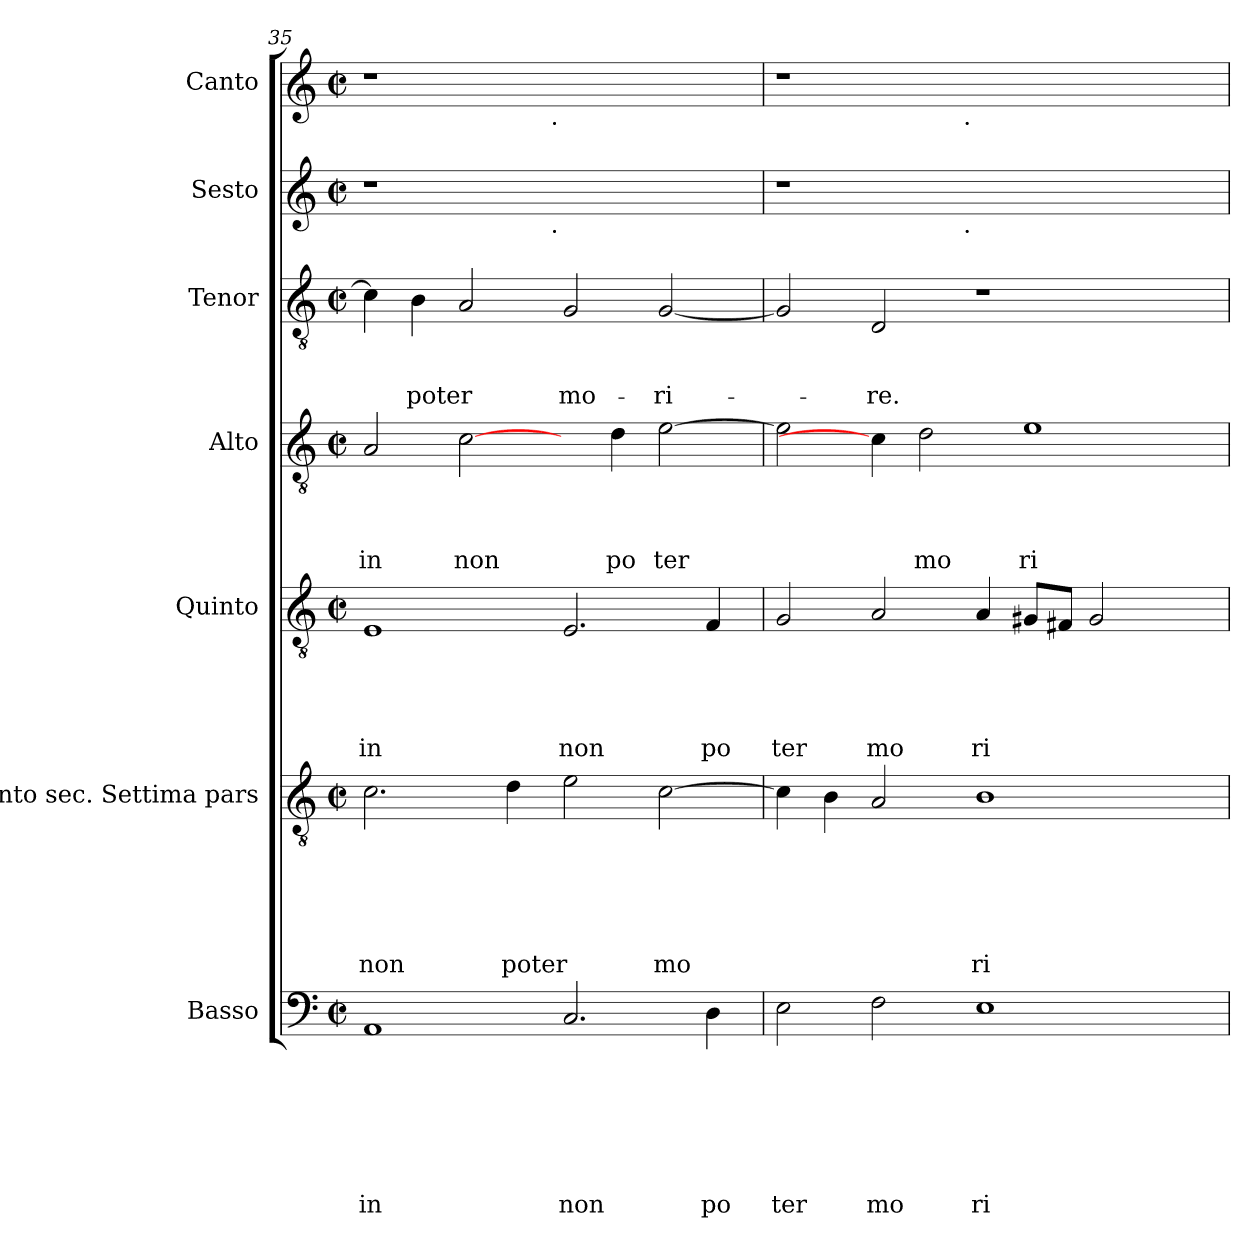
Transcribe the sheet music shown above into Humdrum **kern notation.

**kern	**text	**text	**text	**text	**text	**text	**text	**kern	**text	**text	**text	**text	**text	**text	**kern	**text	**text	**text	**text	**text	**kern	**text	**text	**text	**text	**kern	**text	**text	**text	**kern	**kern
*part7	*part7	*part7	*part7	*part7	*part7	*part7	*part7	*part6	*part6	*part6	*part6	*part6	*part6	*part6	*part5	*part5	*part5	*part5	*part5	*part5	*part4	*part4	*part4	*part4	*part4	*part3	*part3	*part3	*part3	*part2	*part1
*staff7	*staff7	*staff7	*staff7	*staff7	*staff7	*staff7	*staff7	*staff6	*staff6	*staff6	*staff6	*staff6	*staff6	*staff6	*staff5	*staff5	*staff5	*staff5	*staff5	*staff5	*staff4	*staff4	*staff4	*staff4	*staff4	*staff3	*staff3	*staff3	*staff3	*staff2	*staff1
*I"Basso	*	*	*	*	*	*	*	*I"Canto sec. Settima pars	*	*	*	*	*	*	*I"Quinto	*	*	*	*	*	*I"Alto	*	*	*	*	*I"Tenor	*	*	*	*I"Sesto	*I"Canto
*	*	*	*	*	*	*	*	*	*	*	*	*	*	*	*I'Quinto	*	*	*	*	*	*I'Alto	*	*	*	*	*I'Tenor	*	*	*	*I'Sesto	*I'Canto
!!LO:LB:g=z
*clefF4	*	*	*	*	*	*	*	*clefGv2	*	*	*	*	*	*	*clefGv2	*	*	*	*	*	*clefGv2	*	*	*	*	*clefGv2	*	*	*	*clefG2	*clefG2
*k[]	*	*	*	*	*	*	*	*k[]	*	*	*	*	*	*	*k[]	*	*	*	*	*	*k[]	*	*	*	*	*k[]	*	*	*	*k[]	*k[]
*C:	*	*	*	*	*	*	*	*C:	*	*	*	*	*	*	*C:	*	*	*	*	*	*C:	*	*	*	*	*C:	*	*	*	*C:	*C:
*M2/2	*	*	*	*	*	*	*	*M2/2	*	*	*	*	*	*	*M2/2	*	*	*	*	*	*M2/2	*	*	*	*	*M2/2	*	*	*	*M2/2	*M2/2
*met(c|)	*	*	*	*	*	*	*	*met(c|)	*	*	*	*	*	*	*met(c|)	*	*	*	*	*	*met(c|)	*	*	*	*	*met(c|)	*	*	*	*met(c|)	*met(c|)
=35	=35	=35	=35	=35	=35	=35	=35	=35	=35	=35	=35	=35	=35	=35	=35	=35	=35	=35	=35	=35	=35	=35	=35	=35	=35	=35	=35	=35	=35	=35	=35
!	!	!	!	!	!	!	!LO:LY:b	!	!	!	!	!	!	!LO:LY:b	!	!	!	!	!	!LO:LY:b	!	!	!	!	!LO:LY:b	!	!	!	!	!	!
*	*	*	*	*	*	*	*	*	*	*	*	*	*	*	*	*	*	*	*	*	*	*	*	*	*	*	*	*	*	*^	*^
1AA	.	.	.	.	.	.	in	2.c\	.	.	.	.	.	non	1E	.	.	.	.	in	2A/	.	.	.	in	4c\]	.	.	.	1r	2ryy	1r	2ryy
!	!	!	!	!	!	!	!	!	!	!	!	!	!	!	!	!	!	!	!	!	!	!	!	!	!	!	!	!	!LO:LY:b	!	!	!	!
.	.	.	.	.	.	.	.	.	.	.	.	.	.	.	.	.	.	.	.	.	.	.	.	.	.	4B\	.	.	poter	.	.	.	.
!	!	!	!	!	!	!	!	!	!	!	!	!	!	!	!	!	!	!	!	!	!	!	!	!	!LO:LY:b	!	!	!	!	!	!	!	!
.	.	.	.	.	.	.	.	.	.	.	.	.	.	.	.	.	.	.	.	.	[2c\	.	.	.	non	2A/	.	.	.	.	4...ryy	.	4...ryy
!	!	!	!	!	!	!	!	!	!	!	!	!	!	!LO:LY:b	!	!	!	!	!	!	!	!	!	!	!	!	!	!	!	!	!	!	!
.	.	.	.	.	.	.	.	4d\	.	.	.	.	.	poter	.	.	.	.	.	.	.	.	.	.	.	.	.	.	.	.	.	.	.
!	!	!	!	!	!	!	!	!	!	!	!	!	!	!	!	!	!	!	!	!	!	!	!	!	!	!	!	!	!	!	!	!	!LO:TX:b:t=.
!	!	!	!	!	!	!	!	!	!	!	!	!	!	!	!	!	!	!	!	!	!	!	!	!	!	!	!	!	!	!	!LO:TX:b:t=.	!	!
.	.	.	.	.	.	.	.	.	.	.	.	.	.	.	.	.	.	.	.	.	.	.	.	.	.	.	.	.	.	.	1ryy	.	1ryy
!	!	!	!	!	!	!	!LO:LY:b	!	!	!	!	!	!	!	!	!	!	!	!	!LO:LY:b	!	!	!	!	!	!	!	!	!LO:LY:b	!	!	!	!
2.C/	.	.	.	.	.	.	non	2e\	.	.	.	.	.	.	2.E/	.	.	.	.	non	4ryy	.	.	.	.	2G/	.	.	mo-	1ryy	.	1ryy	.
!	!	!	!	!	!	!	!	!	!	!	!	!	!	!	!	!	!	!	!	!	!	!	!	!	!LO:LY:b	!	!	!	!	!	!	!	!
.	.	.	.	.	.	.	.	.	.	.	.	.	.	.	.	.	.	.	.	.	4d\	.	.	.	po	.	.	.	.	.	.	.	.
!	!	!	!	!	!	!	!	!	!	!	!	!	!	!LO:LY:b	!	!	!	!	!	!	!	!	!	!	!LO:LY:b	!	!	!	!LO:LY:b	!	!	!	!
.	.	.	.	.	.	.	.	[>2c\	.	.	.	.	.	mo	.	.	.	.	.	.	[>2e\	.	.	.	ter	[<2G/	.	.	-ri-	.	.	.	.
!	!	!	!	!	!	!	!LO:LY:b	!	!	!	!	!	!	!	!	!	!	!	!	!LO:LY:b	!	!	!	!	!	!	!	!	!	!	!	!	!
4D\	.	.	.	.	.	.	po	.	.	.	.	.	.	.	4F/	.	.	.	.	po	.	.	.	.	.	.	.	.	.	.	.	.	.
.	.	.	.	.	.	.	.	.	.	.	.	.	.	.	.	.	.	.	.	.	.	.	.	.	.	.	.	.	.	.	32ryy	.	32ryy
=36	=36	=36	=36	=36	=36	=36	=36	=36	=36	=36	=36	=36	=36	=36	=36	=36	=36	=36	=36	=36	=36	=36	=36	=36	=36	=36	=36	=36	=36	=36	=36	=36	=36
!	!	!	!	!	!	!	!LO:LY:b	!	!	!	!	!	!	!	!	!	!	!	!	!LO:LY:b	!	!	!	!	!	!	!	!	!	!	!	!	!
2E\	.	.	.	.	.	.	ter	4c\]	.	.	.	.	.	.	2G/	.	.	.	.	ter	2e\]	.	.	.	.	2G/]	.	.	.	1r	2ryy	1r	2ryy
.	.	.	.	.	.	.	.	4B\	.	.	.	.	.	.	.	.	.	.	.	.	.	.	.	.	.	.	.	.	.	.	.	.	.
!	!	!	!	!	!	!	!LO:LY:b	!	!	!	!	!	!	!	!	!	!	!	!	!LO:LY:b	!	!	!	!	!	!	!	!	!LO:LY:b	!	!	!	!
2F\	.	.	.	.	.	.	mo	2A/	.	.	.	.	.	.	2A/	.	.	.	.	mo	4c\]	.	.	.	.	2D/	.	.	-re.	.	4...ryy	.	4...ryy
!	!	!	!	!	!	!	!	!	!	!	!	!	!	!	!	!	!	!	!	!	!	!	!	!	!LO:LY:b	!	!	!	!	!	!	!	!
.	.	.	.	.	.	.	.	.	.	.	.	.	.	.	.	.	.	.	.	.	2d\	.	.	.	mo	.	.	.	.	.	.	.	.
!	!	!	!	!	!	!	!	!	!	!	!	!	!	!	!	!	!	!	!	!	!	!	!	!	!	!	!	!	!	!	!	!	!LO:TX:b:t=.
!	!	!	!	!	!	!	!	!	!	!	!	!	!	!	!	!	!	!	!	!	!	!	!	!	!	!	!	!	!	!	!LO:TX:b:t=.	!	!
.	.	.	.	.	.	.	.	.	.	.	.	.	.	.	.	.	.	.	.	.	.	.	.	.	.	.	.	.	.	.	1ryy	.	1ryy
!	!	!	!	!	!	!	!LO:LY:b	!	!	!	!	!	!	!LO:LY:b	!	!	!	!	!	!LO:LY:b	!	!	!	!	!	!	!	!	!	!	!	!	!
1E	.	.	.	.	.	.	ri	1B	.	.	.	.	.	ri	4A/	.	.	.	.	ri	.	.	.	.	.	1r	.	.	.	1ryy	.	1ryy	.
!	!	!	!	!	!	!	!	!	!	!	!	!	!	!	!	!	!	!	!	!	!	!	!	!	!LO:LY:b	!	!	!	!	!	!	!	!
.	.	.	.	.	.	.	.	.	.	.	.	.	.	.	8G#/L	.	.	.	.	.	1e	.	.	.	ri	.	.	.	.	.	.	.	.
.	.	.	.	.	.	.	.	.	.	.	.	.	.	.	8F#/J	.	.	.	.	.	.	.	.	.	.	.	.	.	.	.	.	.	.
.	.	.	.	.	.	.	.	.	.	.	.	.	.	.	2G#/	.	.	.	.	.	.	.	.	.	.	.	.	.	.	.	.	.	.
.	.	.	.	.	.	.	.	.	.	.	.	.	.	.	.	.	.	.	.	.	.	.	.	.	.	.	.	.	.	.	4ryy	.	4ryy
4ryy	.	.	.	.	.	.	.	4ryy	.	.	.	.	.	.	4ryy	.	.	.	.	.	.	.	.	.	.	4ryy	.	.	.	4ryy	.	4ryy	.
.	.	.	.	.	.	.	.	.	.	.	.	.	.	.	.	.	.	.	.	.	.	.	.	.	.	.	.	.	.	.	32ryy	.	32ryy
*	*	*	*	*	*	*	*	*	*	*	*	*	*	*	*	*	*	*	*	*	*	*	*	*	*	*	*	*	*	*v	*v	*	*
*	*	*	*	*	*	*	*	*	*	*	*	*	*	*	*	*	*	*	*	*	*	*	*	*	*	*	*	*	*	*	*v	*v
=	=	=	=	=	=	=	=	=	=	=	=	=	=	=	=	=	=	=	=	=	=	=	=	=	=	=	=	=	=	=	=
*-	*-	*-	*-	*-	*-	*-	*-	*-	*-	*-	*-	*-	*-	*-	*-	*-	*-	*-	*-	*-	*-	*-	*-	*-	*-	*-	*-	*-	*-	*-	*-
